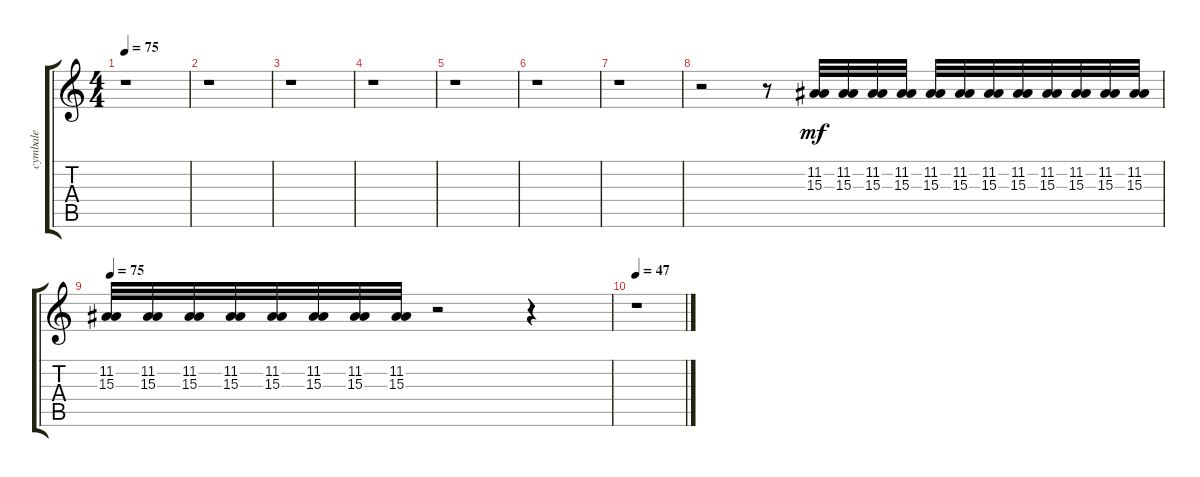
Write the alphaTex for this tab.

\track ("cymbale" "cymbale") {instrument reversecymbal}
\staff {score tabs}
\tuning (E4 B3 G3 D3 A2 E2) {hide}
\ts (4 4)
\tempo 75
\clef g2
\ks c
r.1{dy mf} |
r.1 |
r.1 |
r.1 |
r.1 |
r.1 |
r.1 |
r.2 r.8 (11.2 15.3).32{volume 4} (11.2 15.3).32{volume 5} (11.2 15.3).32{volume 6} (11.2 15.3).32{volume 7} (11.2 15.3).32{volume 8} (11.2 15.3).32{volume 9} (11.2 15.3).32{volume 10} (11.2 15.3).32{volume 11} (11.2 15.3).32{volume 12} (11.2 15.3).32{volume 13} (11.2 15.3).32{volume 14} (11.2 15.3).32{volume 15} |
\tempo 75
(11.2 15.3).32{volume 11} (11.2 15.3).32{volume 10} (11.2 15.3).32{volume 9} (11.2 15.3).32{volume 9} (11.2 15.3).32{volume 8} (11.2 15.3).32{volume 7} (11.2 15.3).32{volume 7} (11.2 15.3).32{volume 6} r.2 r.4 |
\tempo 47
r.1
